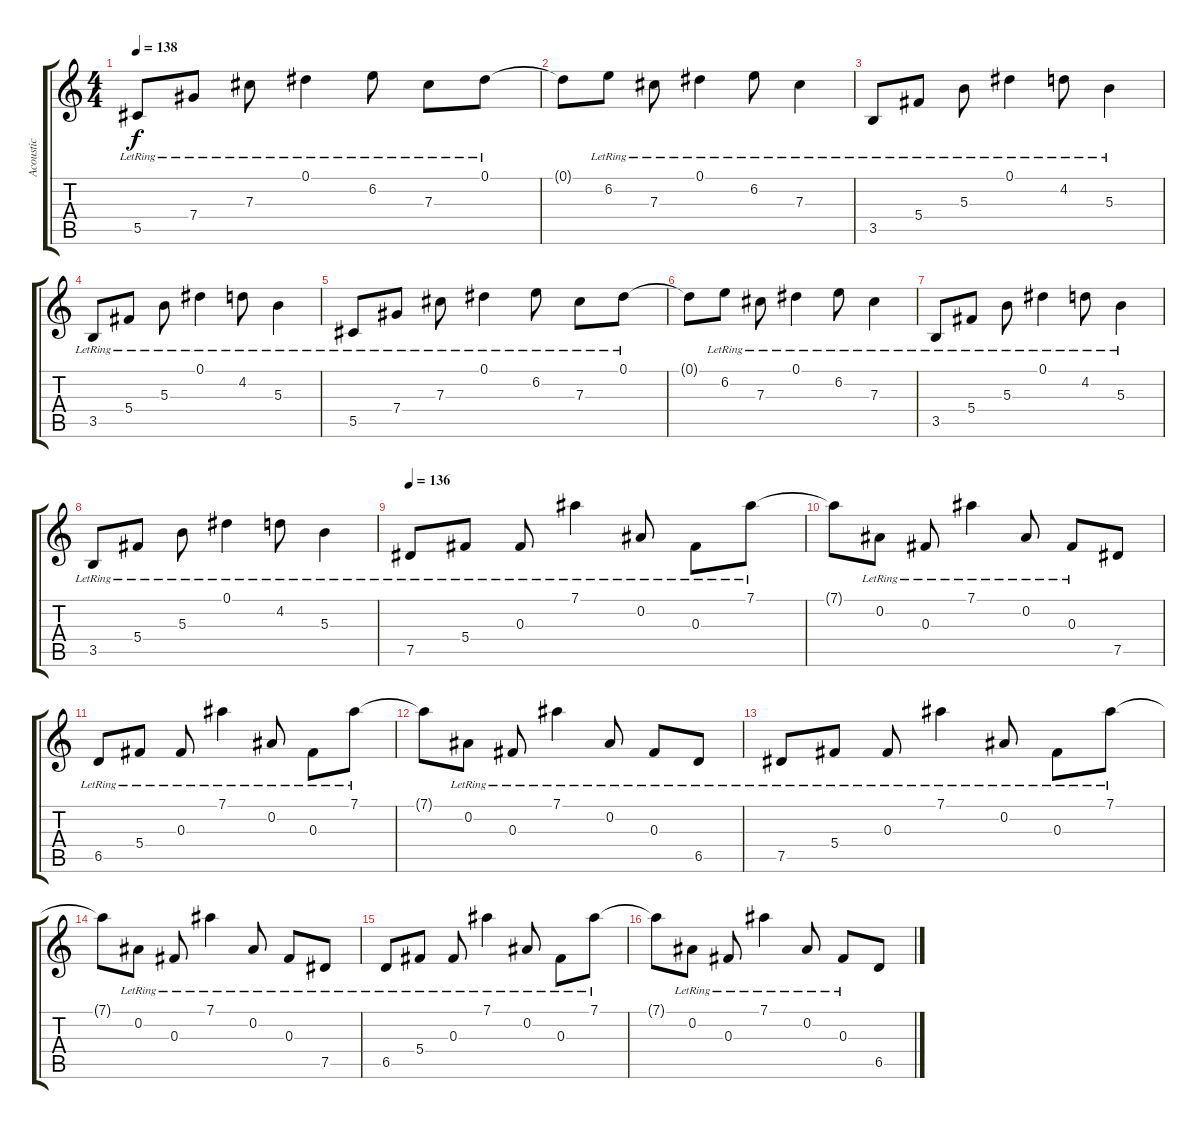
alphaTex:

\track ("Acoustic" "Acoustic") {instrument acousticguitarnylon}
\staff {score tabs}
\tuning (Eb4 Bb3 Gb3 Db3 Ab2 Eb2) {hide}
\ts (4 4)
\tempo 138
\clef g2
\ks c
5.5{lr}.8{dy f} 7.4{lr}.8 7.3{lr}.8 0.1{lr}.4 6.2{lr}.8 7.3{lr}.8 0.1{lr}.8 |
0.1{t}.8 6.2{lr}.8 7.3{lr}.8 0.1{lr}.4 6.2{lr}.8 7.3{lr}.4 |
3.5{lr}.8 5.4{lr}.8 5.3{lr}.8 0.1{lr}.4 4.2{lr}.8 5.3{lr}.4 |
3.5{lr}.8 5.4{lr}.8 5.3{lr}.8 0.1{lr}.4 4.2{lr}.8 5.3{lr}.4 |
5.5{lr}.8 7.4{lr}.8 7.3{lr}.8 0.1{lr}.4 6.2{lr}.8 7.3{lr}.8 0.1{lr}.8 |
0.1{t}.8 6.2{lr}.8 7.3{lr}.8 0.1{lr}.4 6.2{lr}.8 7.3{lr}.4 |
3.5{lr}.8 5.4{lr}.8 5.3{lr}.8 0.1{lr}.4 4.2{lr}.8 5.3{lr}.4 |
3.5{lr}.8 5.4{lr}.8 5.3{lr}.8 0.1{lr}.4 4.2{lr}.8 5.3{lr}.4 |
\tempo 136
7.5{lr}.8 5.4{lr}.8 0.3{lr}.8 7.1{lr}.4 0.2{lr}.8 0.3{lr}.8 7.1{lr}.8 |
7.1{t}.8 0.2{lr}.8 0.3{lr}.8 7.1{lr}.4 0.2{lr}.8 0.3{lr}.8 7.5.8 |
6.5{lr}.8 5.4{lr}.8 0.3{lr}.8 7.1{lr}.4 0.2{lr}.8 0.3{lr}.8 7.1{lr}.8 |
7.1{t}.8 0.2{lr}.8 0.3{lr}.8 7.1{lr}.4 0.2{lr}.8 0.3{lr}.8 6.5{lr}.8 |
7.5{lr}.8 5.4{lr}.8 0.3{lr}.8 7.1{lr}.4 0.2{lr}.8 0.3{lr}.8 7.1{lr}.8 |
7.1{t}.8 0.2{lr}.8 0.3{lr}.8 7.1{lr}.4 0.2{lr}.8 0.3{lr}.8 7.5{lr}.8 |
6.5{lr}.8 5.4{lr}.8 0.3{lr}.8 7.1{lr}.4 0.2{lr}.8 0.3{lr}.8 7.1{lr}.8 |
7.1{t}.8 0.2{lr}.8 0.3{lr}.8 7.1{lr}.4 0.2{lr}.8 0.3{lr}.8 6.5.8
